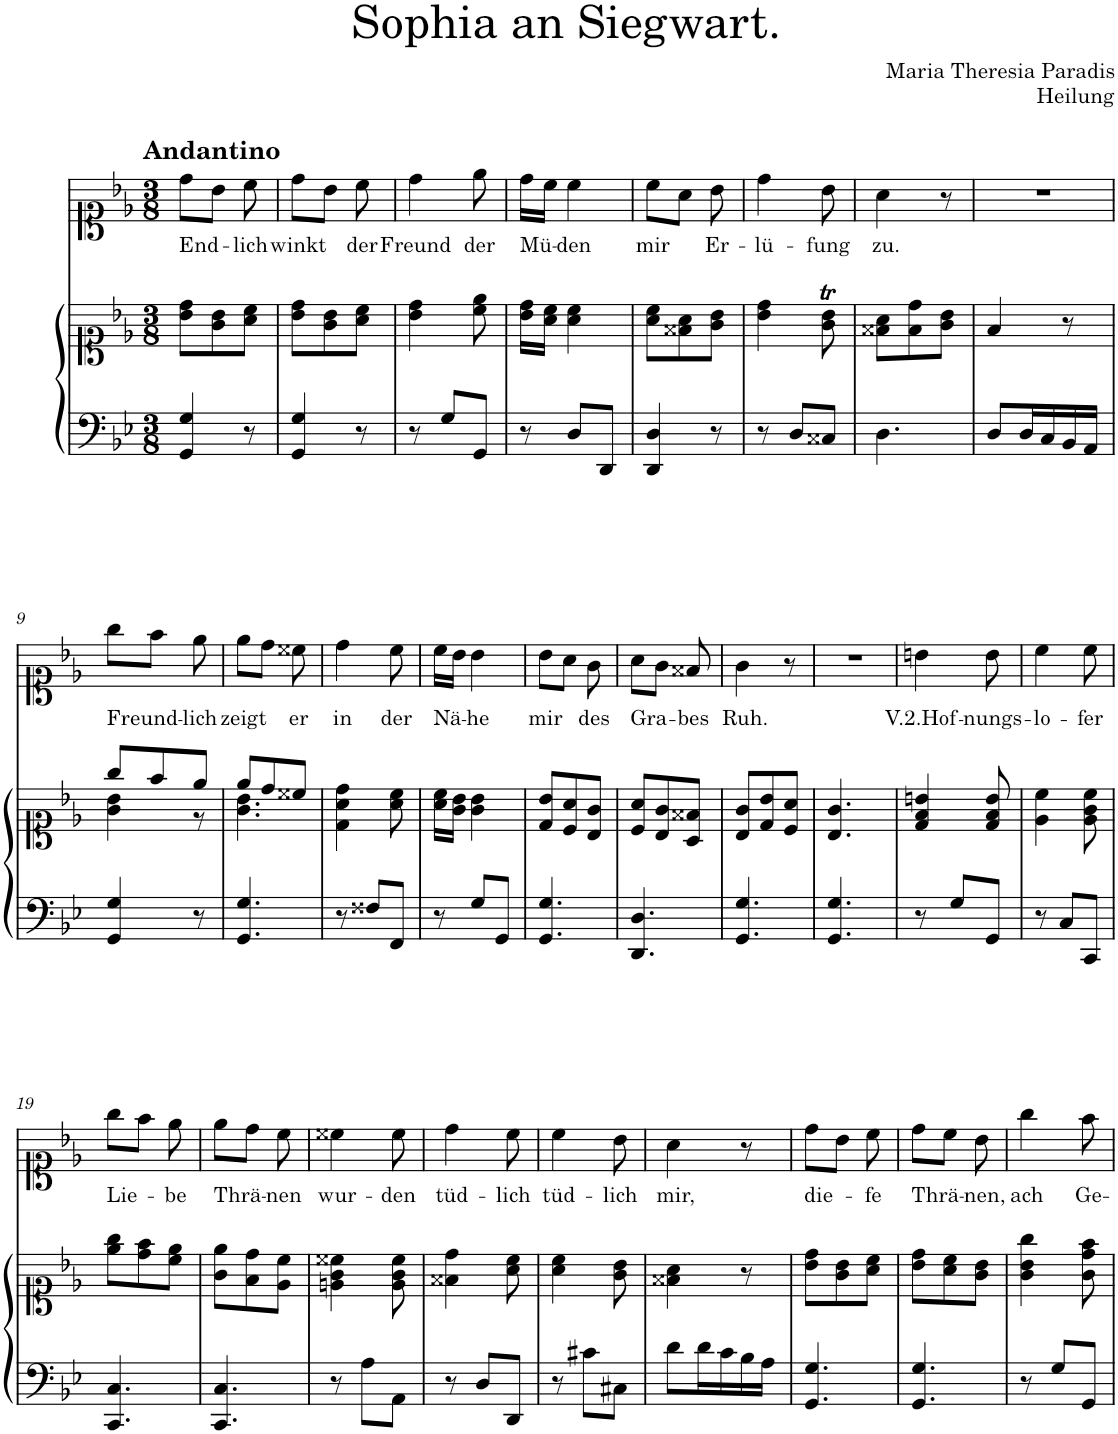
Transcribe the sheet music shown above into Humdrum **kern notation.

**kern	**kern	**kern	**text
*part2	*part2	*part1	*part1
*staff3	*staff2	*staff1	*staff1
*I"Piano	*	*I"Voice	*
*I'Pno.	*	*I'Vo.	*
*clefF4	*clefC1	*clefC1	*
*k[b-e-]	*k[b-e-]	*k[b-e-]	*
*M3/8	*M3/8	*M3/8	*
=1	=1	=1	=1
!	!	!LO:TX:a:B:t=Andantino	!
!	!	!	!LO:LY:b
4GG/ 4G/	8b-\ 8dd\L	8dd\L	End-
.	8g\ 8b-\	8b-\J	.
!	!	!	!LO:LY:b
8r	8a\ 8cc\J	8cc\	-lich
=2	=2	=2	=2
!	!	!	!LO:LY:b
4GG/ 4G/	8b-\ 8dd\L	8dd\L	winkt
.	8g\ 8b-\	8b-\J	.
!	!	!	!LO:LY:b
8r	8a\ 8cc\J	8cc\	der
=3	=3	=3	=3
!	!	!	!LO:LY:b
8r	4b-\ 4dd\	4dd\	Freund
8G/L	.	.	.
!	!	!	!LO:LY:b
8GG/J	8cc\ 8ee-\	8ee-\	der
=4	=4	=4	=4
!	!	!	!LO:LY:b
8r	16b-\ 16dd\LL	16dd\LL	Mü-
.	16a\ 16cc\JJ	16cc\JJ	.
!	!	!	!LO:LY:b
8D/L	4a\ 4cc\	4cc\	-den
8DD/J	.	.	.
=5	=5	=5	=5
!	!	!	!LO:LY:b
4DD/ 4D/	8a\ 8cc\L	8cc\L	mir
.	8f##X\ 8a\	8a\J	.
!	!	!	!LO:LY:b
8r	8g\ 8b-\J	8b-\	Er-
=6	=6	=6	=6
!	!	!	!LO:LY:b
8r	4b-\ 4dd\	4dd\	-lü-
8D/L	.	.	.
!	!	!	!LO:LY:b
8C##X/J	8g\T 8b-\T	8b-\	-fung
=7	=7	=7	=7
!	!	!	!LO:LY:b
4.D\	8f##X\ 8a\L	4a\	zu.
.	8f##\ 8dd\	.	.
.	8g\ 8b-\J	8r	.
=8	=8	=8	=8
8D/L	4f/	4.r	.
16D/L	.	.	.
16C/	.	.	.
16BB-/	8r	.	.
16AA/JJ	.	.	.
!!LO:LB:g=z
=9	=9	=9	=9
*	*^	*	*
!	!	!	!	!LO:LY:b
4GG/ 4G/	8gg/L	4g\ 4b-\	8gg\L	Freund-
.	8ff/	.	8ff\J	.
!	!	!	!	!LO:LY:b
8r	8ee-/J	8r	8ee-\	-lich
=10	=10	=10	=10	=10
!	!	!	!	!LO:LY:b
4.GG/ 4.G/	8ee-/L	4.g\ 4.b-\	8ee-\L	zeigt
.	8dd/	.	8dd\J	.
!	!	!	!	!LO:LY:b
.	8cc##X/J	.	8cc##X\	er
*	*v	*v	*	*
=11	=11	=11	=11
!	!	!	!LO:LY:b
8r	4d\ 4a\ 4dd\	4dd\	in
8F##X/L	.	.	.
!	!	!	!LO:LY:b
8FF/J	8a\ 8cc\	8cc\	der
=12	=12	=12	=12
!	!	!	!LO:LY:b
8r	16a\ 16cc\LL	16cc\LL	Nä-
.	16g\ 16b-\JJ	16b-\JJ	.
!	!	!	!LO:LY:b
8G/L	4g\ 4b-\	4b-\	-he
8GG/J	.	.	.
=13	=13	=13	=13
!	!	!	!LO:LY:b
4.GG/ 4.G/	8d/ 8b-/L	8b-\L	mir
.	8c/ 8a/	8a\J	.
!	!	!	!LO:LY:b
.	8B-/ 8g/J	8g\	des
=14	=14	=14	=14
!	!	!	!LO:LY:b
4.DD/ 4.D/	8c/ 8a/L	8a\L	Gra-
.	8B-/ 8g/	8g\J	.
!	!	!	!LO:LY:b
.	8A/ 8f##X/J	8f##X/	-bes
=15	=15	=15	=15
!	!	!	!LO:LY:b
4.GG/ 4.G/	8B-/ 8g/L	4g\	Ruh.
.	8d/ 8b-/	.	.
.	8c/ 8a/J	8r	.
=16	=16	=16	=16
4.GG/ 4.G/	4.B-/ 4.g/	4.r	.
=17	=17	=17	=17
!	!	!	!LO:LY:b
8r	4d/ 4f/ 4bn/	4bn\	V.2.Hof-
8G/L	.	.	.
!	!	!	!LO:LY:b
8GG/J	8d/ 8f/ 8b/	8b\	-nungs-
=18	=18	=18	=18
!	!	!	!LO:LY:b
8r	4e-\ 4cc\	4cc\	-lo-
8C/L	.	.	.
!	!	!	!LO:LY:b
8CC/J	8e-\ 8g\ 8cc\	8cc\	-fer
!!LO:LB:g=z
=19	=19	=19	=19
!	!	!	!LO:LY:b
4.CC/ 4.C/	8ee-\ 8gg\L	8gg\L	Lie-
.	8dd\ 8ff\	8ff\J	.
!	!	!	!LO:LY:b
.	8cc\ 8ee-\J	8ee-\	-be
=20	=20	=20	=20
!	!	!	!LO:LY:b
4.CC/ 4.C/	8g\ 8ee-\L	8ee-\L	Thrä-
.	8f\ 8dd\	8dd\J	.
!	!	!	!LO:LY:b
.	8e-\ 8cc\J	8cc\	-nen
=21	=21	=21	=21
!	!	!	!LO:LY:b
8r	4en\ 4g\ 4cc##X\	4cc##X\	wur-
8A\L	.	.	.
!	!	!	!LO:LY:b
8AA\J	8e\ 8g\ 8cc##\	8cc##\	-den
=22	=22	=22	=22
!	!	!	!LO:LY:b
8r	4f##X\ 4dd\	4dd\	tüd-
8D/L	.	.	.
!	!	!	!LO:LY:b
8DD/J	8a\ 8cc\	8cc\	-lich
=23	=23	=23	=23
!	!	!	!LO:LY:b
8r	4a\ 4cc\	4cc\	tüd-
8c#X\L	.	.	.
!	!	!	!LO:LY:b
8C#X\J	8g\ 8b-\	8b-\	-lich
=24	=24	=24	=24
!	!	!	!LO:LY:b
8d\L	4f##X\ 4a\	4a\	mir,
16d\L	.	.	.
16c\	.	.	.
16B-\	8r	8r	.
16A\JJ	.	.	.
=25	=25	=25	=25
!	!	!	!LO:LY:b
4.GG/ 4.G/	8b-\ 8dd\L	8dd\L	die-
.	8g\ 8b-\	8b-\J	.
!	!	!	!LO:LY:b
.	8a\ 8cc\J	8cc\	-fe
=26	=26	=26	=26
!	!	!	!LO:LY:b
4.GG/ 4.G/	8b-\ 8dd\L	8dd\L	Thrä-
.	8a\ 8cc\	8cc\J	.
!	!	!	!LO:LY:b
.	8g\ 8b-\J	8b-\	-nen,
=27	=27	=27	=27
!	!	!	!LO:LY:b
8r	4g\ 4b-\ 4gg\	4gg\	ach
8G/L	.	.	.
!	!	!	!LO:LY:b
8GG/J	8g\ 8dd\ 8ff\	8ff\	Ge-
=	=	=	=
*-	*-	*-	*-
